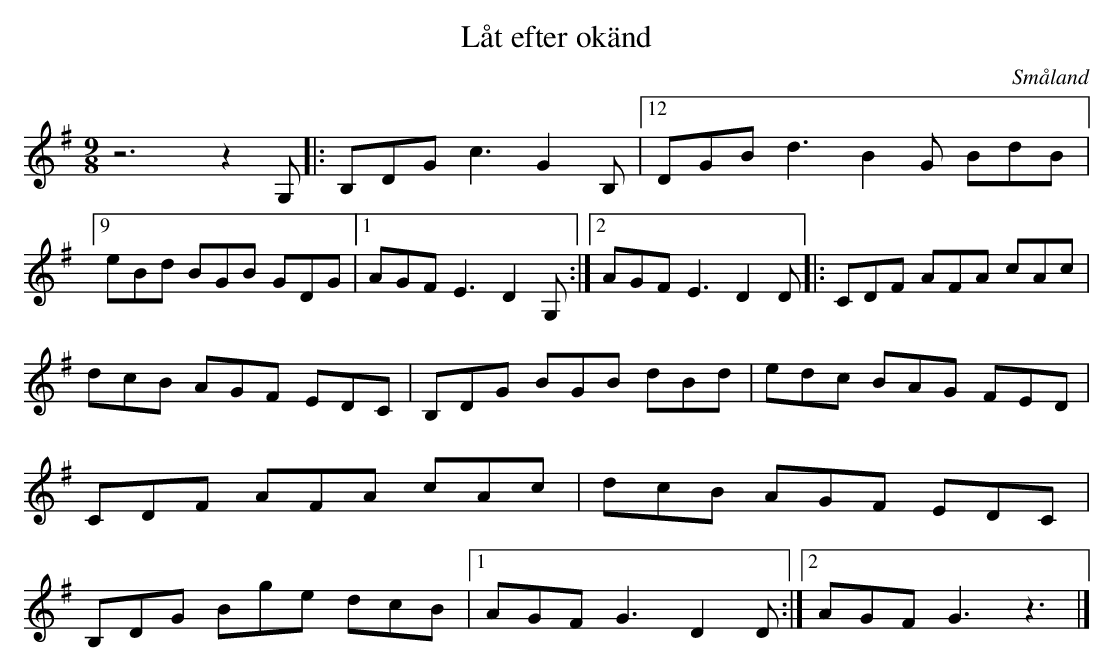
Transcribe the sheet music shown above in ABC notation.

X:1
T:Låt efter okänd
O:Småland
M:9/8
L:1/8
K:G
 z6 z2 G, |: B,DG c3 G2 B, |12/8 DGB d3 B2 G BdB |9/8 eBd BGB  GDG |1 AGF E3 D2 G, :|2 AGF E3 D2 D |: CDF AFA cAc | dcB AGF EDC | B,DG BGB dBd | edc BAG FED | CDF AFA cAc | dcB AGF EDC | B,DG Bge dcB |1 AGF G3 D2 D :|2 AGF G3 z3 |]
